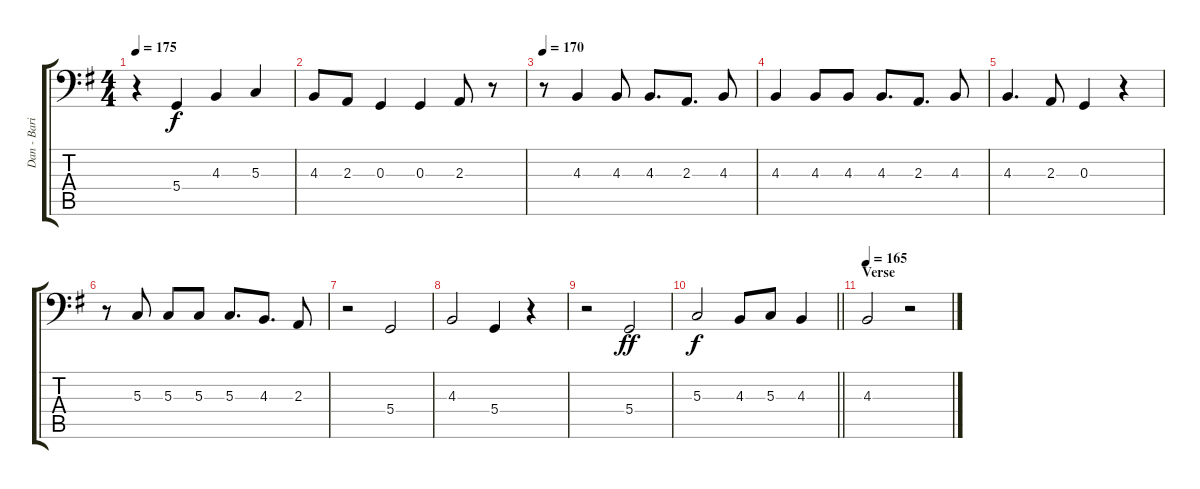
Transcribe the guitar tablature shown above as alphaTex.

\track ("Dan - Bari Sax" "Dan - Bari") {instrument baritonesax}
\staff {score tabs}
\tuning (E3 B2 G2 D2 A1 E1) {hide}
\ts (4 4)
\tempo 175
\clef f4
\ks g
r.4{dy f} 5.4.4 4.3.4 5.3.4 |
4.3.8 2.3.8 0.3.4 0.3.4 2.3.8 r.8 |
\tempo 170
r.8 4.3.4 4.3.8 4.3.8{d} 2.3.8{d} 4.3.8 |
4.3.4 4.3.8 4.3.8 4.3.8{d} 2.3.8{d} 4.3.8 |
4.3.4{d} 2.3.8 0.3.4 r.4 |
r.8 5.3.8 5.3.8 5.3.8 5.3.8{d} 4.3.8{d} 2.3.8 |
r.2 5.4.2 |
4.3.2 5.4.4 r.4 |
r.2 5.4.2{dy ff} |
\barLineRight lightlight
5.3.2{dy f} 4.3.8 5.3.8 4.3.4 |
\section ("" "Verse")
\tempo 165
4.3.2{volume 0} r.2
